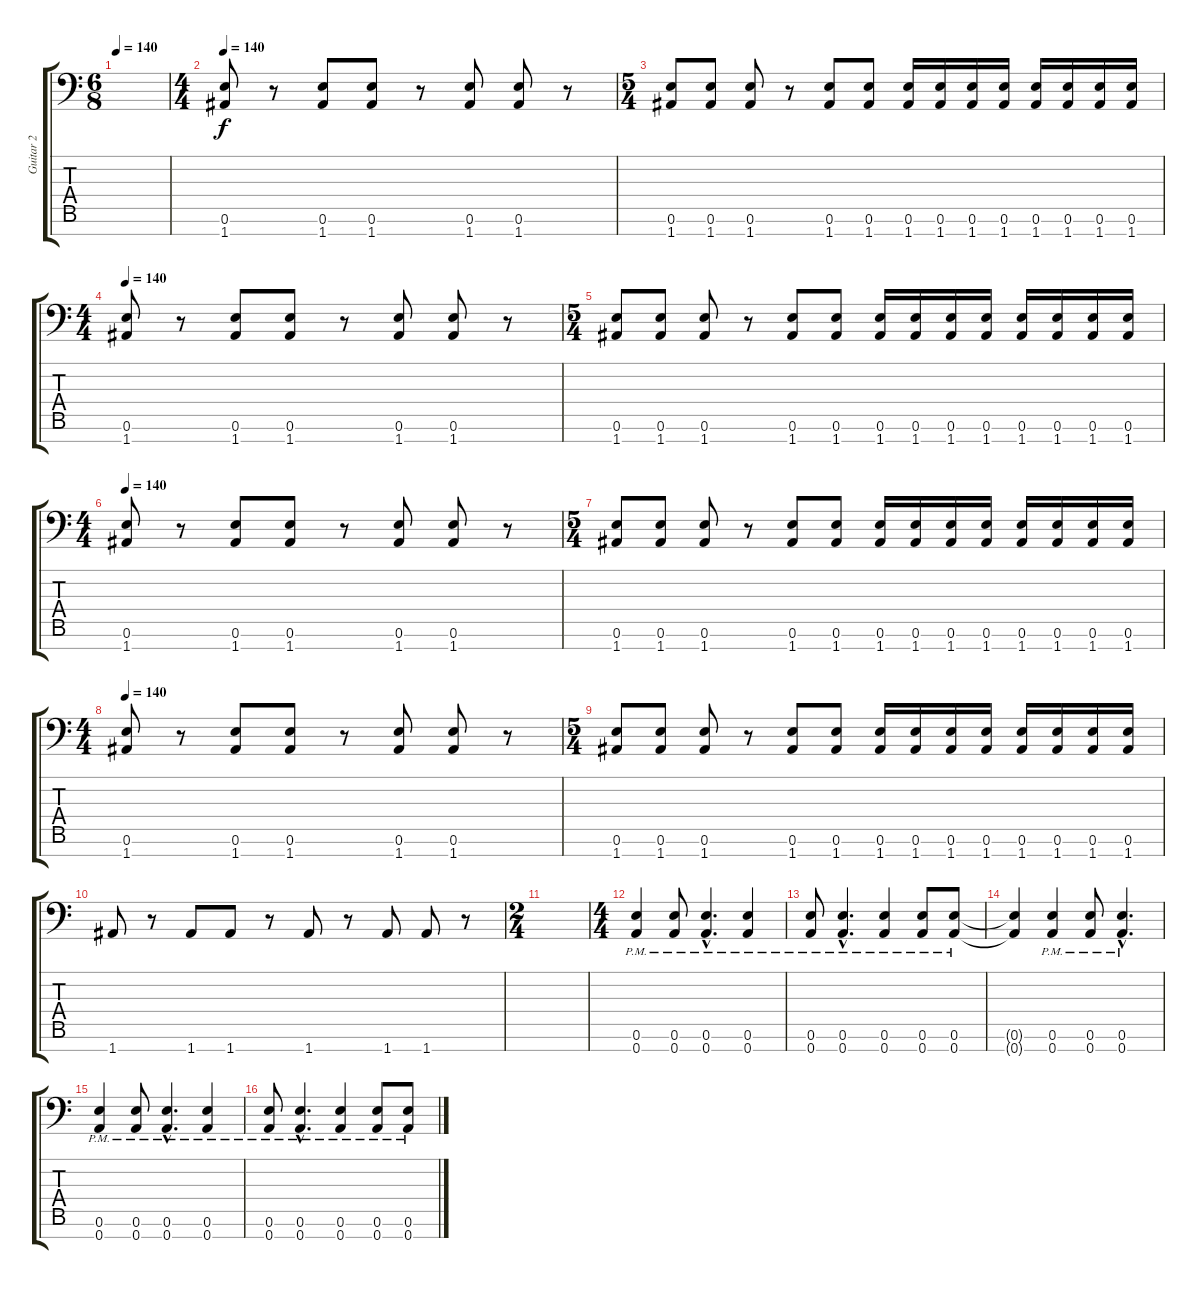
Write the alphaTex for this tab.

\track ("Guitar 2" "Guitar 2") {instrument distortionguitar}
\staff {score tabs}
\tuning (E4 B3 Gb3 D3 A2 E2 A1) {hide}
\ts (6 8)
\tempo 140
\clef f4
\ks c
|
\ts (4 4)
\tempo 140
(0.6 1.7).8 r.8 (0.6 1.7).8 (0.6 1.7).8 r.8 (0.6 1.7).8 (0.6 1.7).8 r.8 |
\ts (5 4)
(0.6 1.7).8 (0.6 1.7).8 (0.6 1.7).8 r.8 (0.6 1.7).8 (0.6 1.7).8 (0.6 1.7).16 (0.6 1.7).16 (0.6 1.7).16 (0.6 1.7).16 (0.6 1.7).16 (0.6 1.7).16 (0.6 1.7).16 (0.6 1.7).16 |
\ts (4 4)
\tempo 140
(0.6 1.7).8 r.8 (0.6 1.7).8 (0.6 1.7).8 r.8 (0.6 1.7).8 (0.6 1.7).8 r.8 |
\ts (5 4)
(0.6 1.7).8 (0.6 1.7).8 (0.6 1.7).8 r.8 (0.6 1.7).8 (0.6 1.7).8 (0.6 1.7).16 (0.6 1.7).16 (0.6 1.7).16 (0.6 1.7).16 (0.6 1.7).16 (0.6 1.7).16 (0.6 1.7).16 (0.6 1.7).16 |
\ts (4 4)
\tempo 140
(0.6 1.7).8 r.8 (0.6 1.7).8 (0.6 1.7).8 r.8 (0.6 1.7).8 (0.6 1.7).8 r.8 |
\ts (5 4)
(0.6 1.7).8 (0.6 1.7).8 (0.6 1.7).8 r.8 (0.6 1.7).8 (0.6 1.7).8 (0.6 1.7).16 (0.6 1.7).16 (0.6 1.7).16 (0.6 1.7).16 (0.6 1.7).16 (0.6 1.7).16 (0.6 1.7).16 (0.6 1.7).16 |
\ts (4 4)
\tempo 140
(0.6 1.7).8 r.8 (0.6 1.7).8 (0.6 1.7).8 r.8 (0.6 1.7).8 (0.6 1.7).8 r.8 |
\ts (5 4)
(0.6 1.7).8 (0.6 1.7).8 (0.6 1.7).8 r.8 (0.6 1.7).8 (0.6 1.7).8 (0.6 1.7).16 (0.6 1.7).16 (0.6 1.7).16 (0.6 1.7).16 (0.6 1.7).16 (0.6 1.7).16 (0.6 1.7).16 (0.6 1.7).16 |
1.7.8 r.8 1.7.8 1.7.8 r.8 1.7.8 r.8 1.7.8 1.7.8 r.8 |
\ts (2 4)
|
\ts (4 4)
(0.6{pm} 0.7{pm}).4 (0.6{pm} 0.7{pm}).8 (0.6{hac pm} 0.7{hac pm}).4{d} (0.6{pm} 0.7{pm}).4 |
(0.6{pm} 0.7{pm}).8 (0.6{hac pm} 0.7{hac pm}).4{d} (0.6{pm} 0.7{pm}).4 (0.6{pm} 0.7{pm}).8 (0.6{pm} 0.7{pm}).8 |
(0.6{t} 0.7{t}).4 (0.6{pm} 0.7{pm}).4 (0.6{pm} 0.7{pm}).8 (0.6{hac pm} 0.7{hac pm}).4{d} |
(0.6{pm} 0.7{pm}).4 (0.6{pm} 0.7{pm}).8 (0.6{hac pm} 0.7{hac pm}).4{d} (0.6{pm} 0.7{pm}).4 |
(0.6{pm} 0.7{pm}).8 (0.6{hac pm} 0.7{hac pm}).4{d} (0.6{pm} 0.7{pm}).4 (0.6{pm} 0.7{pm}).8 (0.6{pm} 0.7{pm}).8
